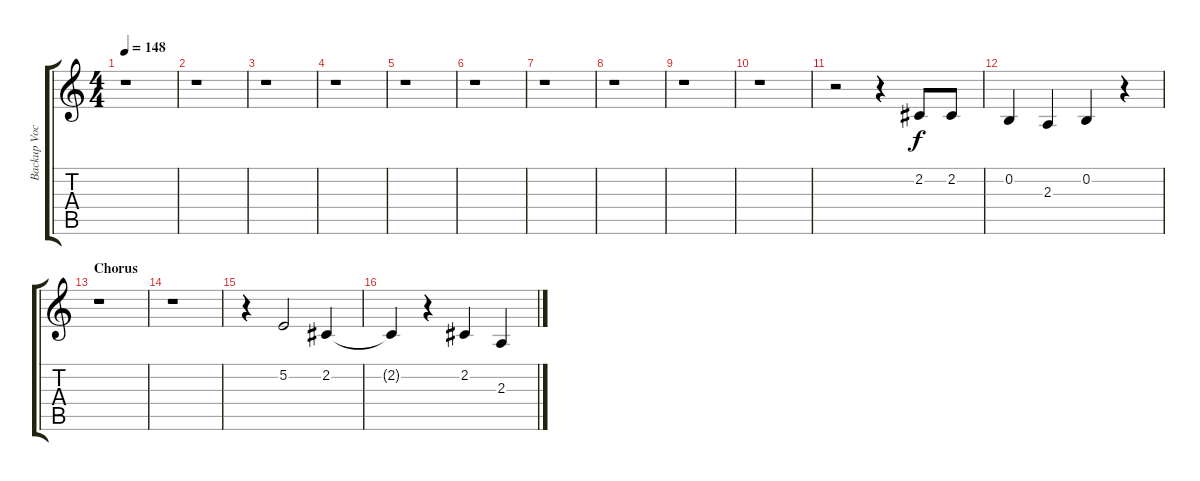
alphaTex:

\track ("Backup Vocals" "Backup Voc") {instrument musicbox}
\staff {score tabs}
\tuning (E4 B3 G3 D3 A2 E2) {hide}
\ts (4 4)
\tempo 148
\clef g2
\ks c
r.1{dy f} |
r.1 |
r.1 |
r.1 |
r.1 |
r.1 |
r.1 |
r.1 |
r.1 |
r.1 |
r.2 r.4 2.2.8 2.2.8 |
0.2.4 2.3.4 0.2.4 r.4 |
\section ("" "Chorus")
r.1 |
r.1 |
r.4 5.2.2 2.2.4 |
2.2{t}.4 r.4 2.2.4 2.3.4
